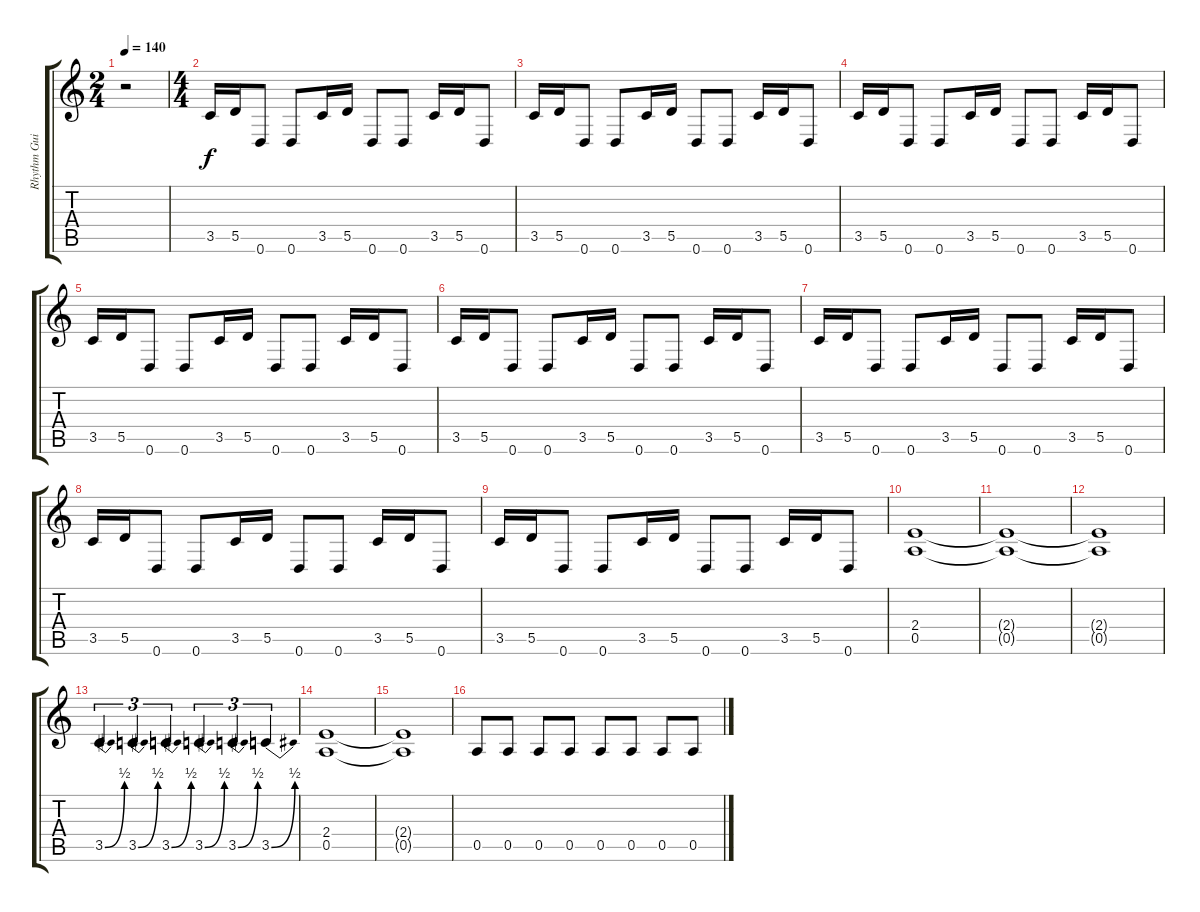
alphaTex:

\track ("Rhythm Guitar" "Rhythm Gui") {instrument overdrivenguitar}
\staff {score tabs}
\tuning (E4 B3 G3 D3 A2 D2) {hide}
\ts (2 4)
\tempo 140
\clef g2
\ks c
r.2{dy f} |
\ts (4 4)
3.5.16 5.5.16 0.6.8 0.6.8 3.5.16 5.5.16 0.6.8 0.6.8 3.5.16 5.5.16 0.6.8 |
3.5.16 5.5.16 0.6.8 0.6.8 3.5.16 5.5.16 0.6.8 0.6.8 3.5.16 5.5.16 0.6.8 |
3.5.16 5.5.16 0.6.8 0.6.8 3.5.16 5.5.16 0.6.8 0.6.8 3.5.16 5.5.16 0.6.8 |
3.5.16 5.5.16 0.6.8 0.6.8 3.5.16 5.5.16 0.6.8 0.6.8 3.5.16 5.5.16 0.6.8 |
3.5.16 5.5.16 0.6.8 0.6.8 3.5.16 5.5.16 0.6.8 0.6.8 3.5.16 5.5.16 0.6.8 |
3.5.16 5.5.16 0.6.8 0.6.8 3.5.16 5.5.16 0.6.8 0.6.8 3.5.16 5.5.16 0.6.8 |
3.5.16 5.5.16 0.6.8 0.6.8 3.5.16 5.5.16 0.6.8 0.6.8 3.5.16 5.5.16 0.6.8 |
3.5.16 5.5.16 0.6.8 0.6.8 3.5.16 5.5.16 0.6.8 0.6.8 3.5.16 5.5.16 0.6.8 |
(2.4 0.5).1 |
(2.4{t} 0.5{t}).1 |
(2.4{t} 0.5{t}).1 |
3.5{be (bend 0 0 60 2)}.4{tu (3 2)} 3.5{be (bend 0 0 60 2)}.4{tu (3 2)} 3.5{be (bend 0 0 60 2)}.4{tu (3 2)} 3.5{be (bend 0 0 60 2)}.4{tu (3 2)} 3.5{be (bend 0 0 60 2)}.4{tu (3 2)} 3.5{be (bend 0 0 60 2)}.4{tu (3 2)} |
(2.4 0.5).1 |
(2.4{t} 0.5{t}).1 |
0.5.8 0.5.8 0.5.8 0.5.8 0.5.8 0.5.8 0.5.8 0.5.8
